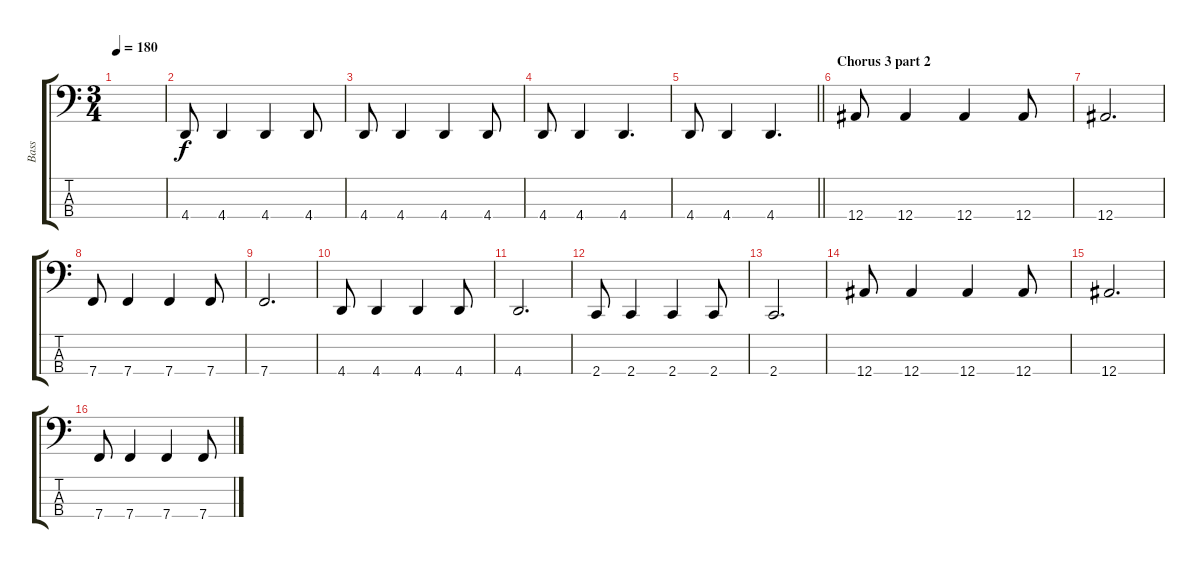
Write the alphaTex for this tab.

\track ("Bass" "Bass") {instrument electricbassfinger}
\staff {score tabs}
\tuning (Eb2 Bb1 F1 Bb0) {hide}
\ts (3 4)
\tempo 180
\clef f4
\ks c
|
4.4.8 4.4.4 4.4.4 4.4.8 |
4.4.8 4.4.4 4.4.4 4.4.8 |
4.4.8 4.4.4 4.4.4{d} |
\barLineRight lightlight
4.4.8 4.4.4 4.4.4{d} |
\section ("" "Chorus 3 part 2")
12.4.8 12.4.4 12.4.4 12.4.8 |
12.4.2{d} |
7.4.8 7.4.4 7.4.4 7.4.8 |
7.4.2{d} |
4.4.8 4.4.4 4.4.4 4.4.8 |
4.4.2{d} |
2.4.8 2.4.4 2.4.4 2.4.8 |
2.4.2{d} |
12.4.8 12.4.4 12.4.4 12.4.8 |
12.4.2{d} |
7.4.8 7.4.4 7.4.4 7.4.8
